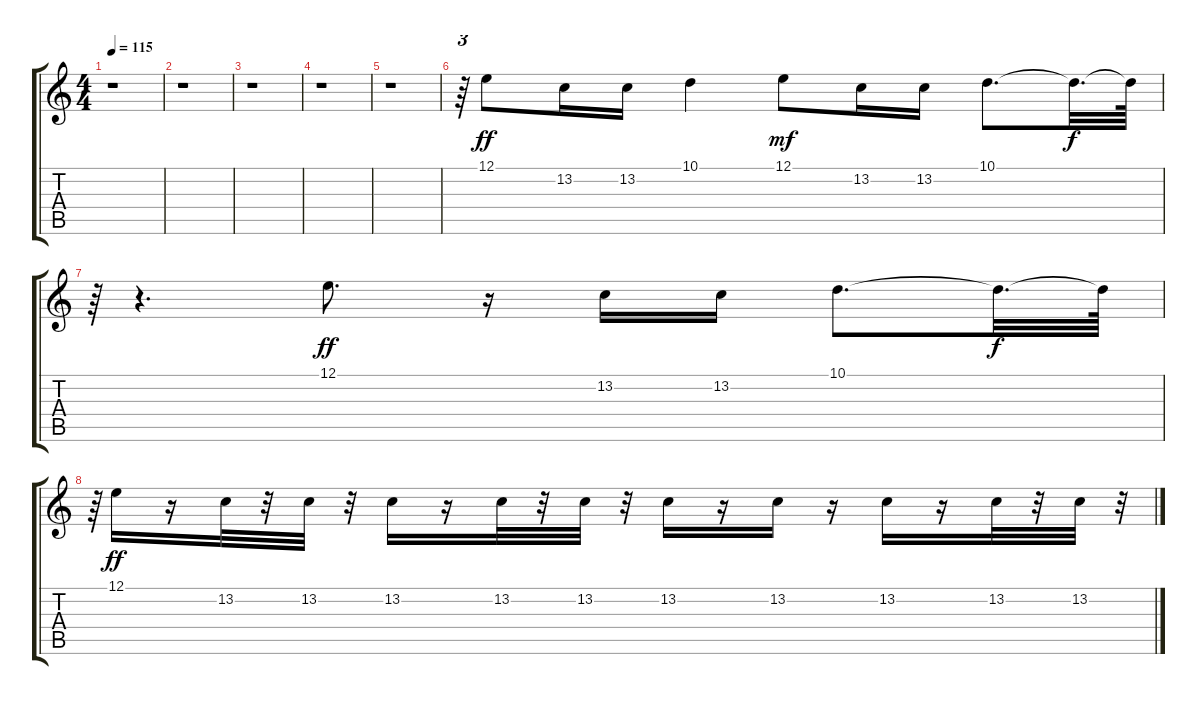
\track "" {instrument vibraphone}
\staff {score tabs}
\tuning (E4 B3 G3 D3 A2 E2) {hide}
\ts (4 4)
\tempo 115
\clef g2
\ks c
r.1{dy f} |
r.1 |
r.1 |
r.1 |
r.1 |
r.64{tu (3 2)} 12.1.8{dy ff} 13.2.16 13.2.16 10.1.4 12.1.8{dy mf} 13.2.16 13.2.16 10.1.8{d} 10.1{t}.32{d dy f} 10.1{t}.64 |
r.64{tu (3 2)} r.4{d} 12.1.8{d dy ff} r.16 13.2.16 13.2.16 10.1.8{d} 10.1{t}.32{d dy f} 10.1{t}.64 |
r.64{tu (3 2)} 12.1.16{dy ff} r.16 13.2.32 r.32 13.2.32 r.32 13.2.16 r.16 13.2.32 r.32 13.2.32 r.32 13.2.16 r.16 13.2.16 r.16 13.2.16 r.16 13.2.32 r.32 13.2.32 r.32{tu (3 2)}
